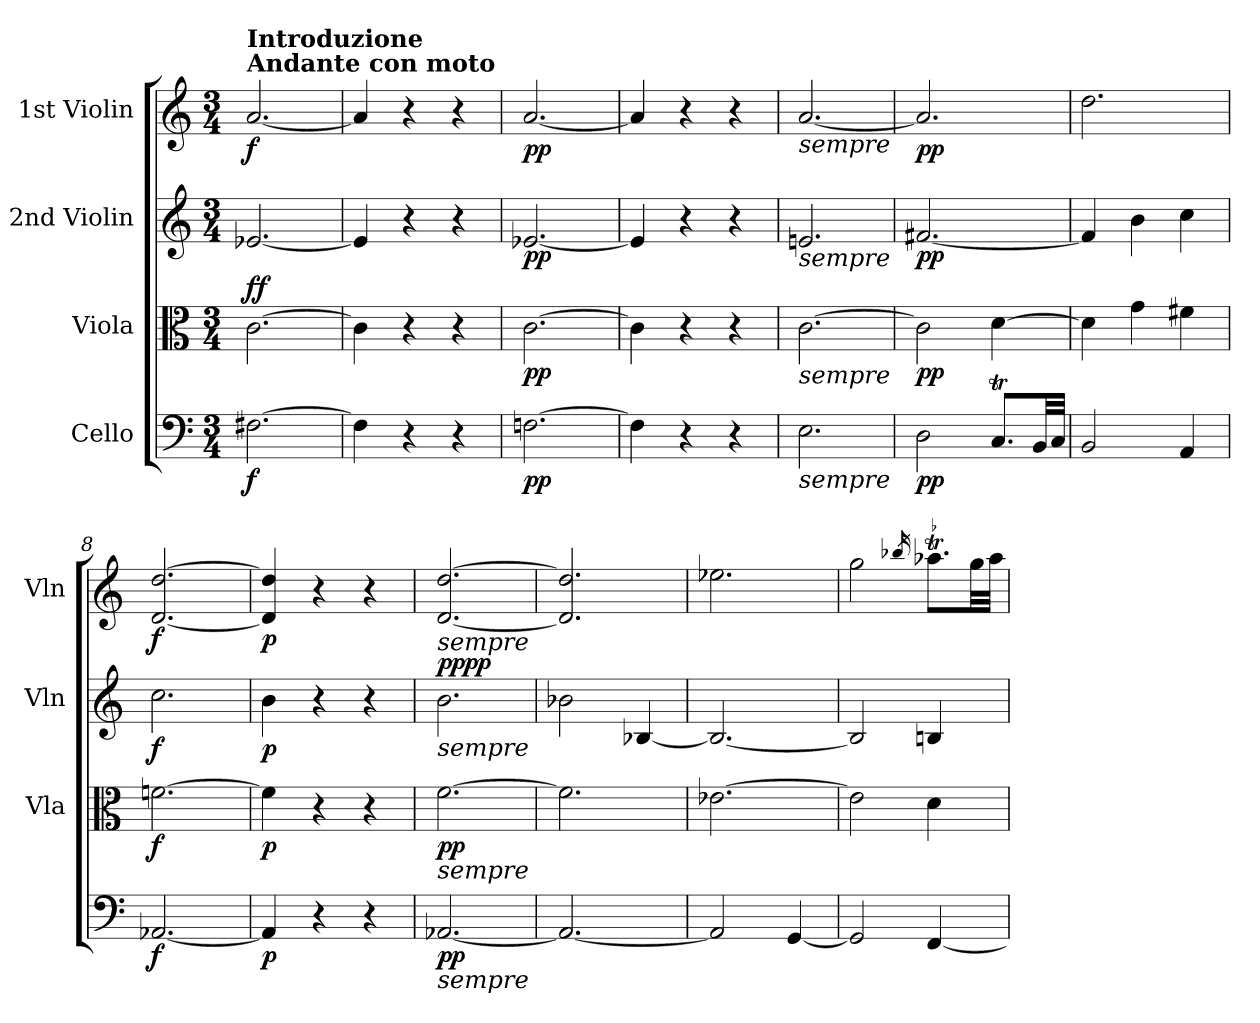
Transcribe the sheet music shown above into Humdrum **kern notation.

**kern	**dynam	**kern	**dynam	**kern	**dynam	**kern	**dynam
*part4	*part4	*part3	*part3	*part2	*part2	*part1	*part1
*staff4	*staff4	*staff3	*staff3	*staff2	*staff2	*staff1	*staff1
*I"Cello	*	*I"Viola	*	*I"2nd Violin	*	*I"1st Violin	*
*	*	*I'Vla	*	*I'Vln	*	*I'Vln	*
*clefF4	*	*clefC3	*	*clefG2	*	*clefG2	*
*k[]	*	*k[]	*	*k[]	*	*k[]	*
*M3/4	*	*M3/4	*	*M3/4	*	*M3/4	*
=1	=1	=1	=1	=1	=1	=1	=1
!	!	!	!	!	!	!LO:TX:a:B:t=Andante con moto	!
!	!	!	!	!	!	!LO:TX:a:B:t=Introduzione	!
!	!LO:DY:b	!	!LO:DY:b	!	!	!	!
!	!	!	!LO:DY:n=1:a	!	!	!	!LO:DY:b
[2.F#X\	f	[2.c\	f f	[2.e-X/	.	[2.a/	f
=2	=2	=2	=2	=2	=2	=2	=2
4F#\]	.	4c\]	.	4e-/]	.	4a/]	.
4r	.	4r	.	4r	.	4r	.
4r	.	4r	.	4r	.	4r	.
=3	=3	=3	=3	=3	=3	=3	=3
!	!LO:DY:b	!	!LO:DY:b	!	!LO:DY:b	!	!LO:DY:b
[2.Fn\	pp	[2.c\	pp	[2.e-X/	pp	[2.a/	pp
=4	=4	=4	=4	=4	=4	=4	=4
4F\]	.	4c\]	.	4e-/]	.	4a/]	.
4r	.	4r	.	4r	.	4r	.
4r	.	4r	.	4r	.	4r	.
=5	=5	=5	=5	=5	=5	=5	=5
!	!	!	!	!	!	!LO:TX:b:i:t=sempre	!
!	!	!	!	!LO:TX:b:i:t=sempre	!	!	!
!	!	!LO:TX:b:i:t=sempre	!	!	!	!	!
!LO:TX:b:i:t=sempre	!	!	!	!	!	!	!
2.E\	.	[2.c\	.	2.en/	.	[2.a/	.
=6	=6	=6	=6	=6	=6	=6	=6
!	!LO:DY:b	!	!LO:DY:b	!	!LO:DY:b	!	!LO:DY:b
2D\	pp	2c\]	pp	[2.f#X/	pp	2.a/]	pp
8.CT/L	.	[4d\	.	.	.	.	.
32BB/LL	.	.	.	.	.	.	.
32C/JJJ	.	.	.	.	.	.	.
=7	=7	=7	=7	=7	=7	=7	=7
2BB/	.	4d\]	.	4f#/]	.	2.dd\	.
.	.	4g\	.	4b\	.	.	.
4AA/	.	4f#X\	.	4cc\	.	.	.
=8	=8	=8	=8	=8	=8	=8	=8
!	!LO:DY:b	!	!LO:DY:b	!	!LO:DY:b	!	!LO:DY:b
[2.AA-X/	f	[2.fn\	f	2.cc\	f	[2.d/ [2.dd/	f
=9	=9	=9	=9	=9	=9	=9	=9
!	!LO:DY:b	!	!LO:DY:b	!	!LO:DY:b	!	!LO:DY:b
4AA-/]	p	4f\]	p	4b\	p	4d/] 4dd/]	p
4r	.	4r	.	4r	.	4r	.
4r	.	4r	.	4r	.	4r	.
=10	=10	=10	=10	=10	=10	=10	=10
!	!	!	!	!	!	!LO:TX:b:i:t=sempre	!
!	!	!	!	!LO:TX:b:i:t=sempre	!	!	!
!	!	!LO:TX:b:i:t=sempre	!	!	!	!	!
!LO:TX:b:i:t=sempre	!	!	!	!	!	!	!
!	!LO:DY:b	!	!LO:DY:b	!	!LO:DY:b	!	!
!	!	!	!	!	!LO:DY:n=1:a	!	!
[2.AA-X/	pp	[2.f\	pp	2.b\	pp pp	[2.d/ [2.dd/	.
=11	=11	=11	=11	=11	=11	=11	=11
2.AA-/_	.	2.f\]	.	2b-X\	.	2.d/] 2.dd/]	.
.	.	.	.	[4B-X/	.	.	.
=12	=12	=12	=12	=12	=12	=12	=12
2AA-/]	.	[2.e-X\	.	2.B-/_	.	2.ee-X\	.
[4GG/	.	.	.	.	.	.	.
=13	=13	=13	=13	=13	=13	=13	=13
2GG/]	.	2e-\]	.	2B-/]	.	2gg\	.
.	.	.	.	.	.	16qbb-X/	.
[4FF/	.	4d\	.	4Bn/	.	8.aa-XT\L	.
.	.	.	.	.	.	32gg\LL	.
.	.	.	.	.	.	32aa-\JJJ	.
=	=	=	=	=	=	=	=
*-	*-	*-	*-	*-	*-	*-	*-
